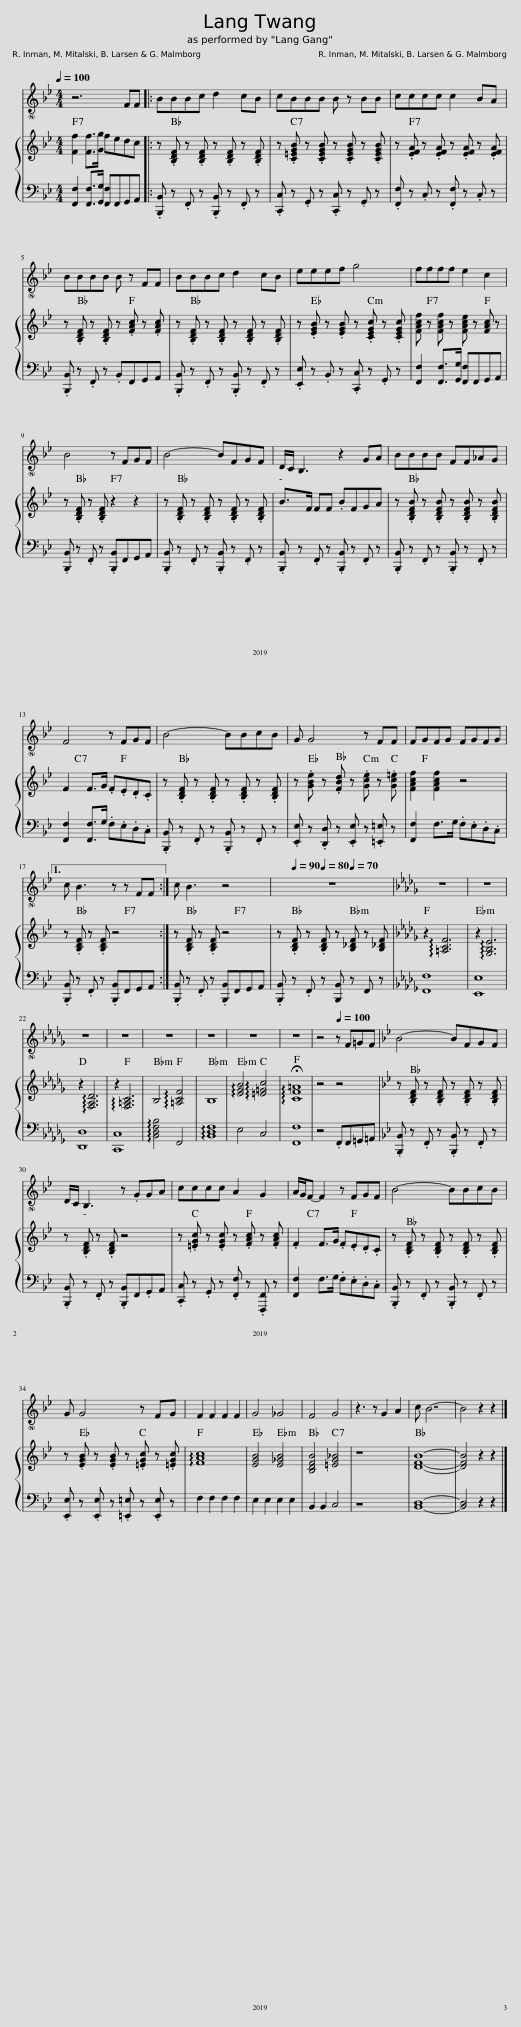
X:1
%%score 1 { 2 | 3 }
L:1/8
Q:1/4=100
M:4/4
I:linebreak $
K:Bb
V:1 treble
V:2 treble
V:3 bass
V:1
 z6 FF |: BBBc d2 cB | cBBB B z BB | cccc c2 BA |$ BBBB B z FF | %5
 BBBc d2 cB | eeef g4 | ffff e2 c2 |$ B4 z FGF | B4- BFGF | %10
 D/C/ B,3 z2 GA | BBBB FF_AG |$ F4 z FGF | B4- BBcB | G G4 z FF | %15
 FGFG FGFG |1$ c B3 z z FF :| c B3 z4 | z8[Q:1/4=90][Q:1/4=80][Q:1/4=70] |[K:Db] z8 | %20
 z8 |$ z8 | z8 | z8 | z8 | %25
 z8 | z8 | z4[Q:1/4=100] z F=GF |[K:Bb] B4- BFGF |$ D/C/ B,3 z .GGA | %30
 cccc A2 G2 | A/G/F- F2 z FGF | B4- BBcB |$ G G4 z FG | F2 F2 F2 F2 | %35
 G4 _G4 | F4 G4 | z3 z G2 A2 | c B7- | B4 z2 z2 |] %40
V:2
 [Ff]2 [Ff]>[Gg] fedc |: z .[B,DF] z .[B,DF] z .[B,DF] z .[B,DF] | z .[C=EGB] z .[CEGB] z .[CEGB] z .[CEGB] | z .[EFA] z .[EFA] z .[EFA] z .[EFA] |$ z .[B,DF] z .[B,DF] z .[FAc] z .[FAc] | %5
 z .[B,DF] z .[B,DF] z .[B,DF] z .[B,DF] | z .[EGB] z .[EGB] z .[CEGc] z .[CEGc] | [FAcf] z [FAcf] z [FAce] z [FAc] z |$ z .[B,DF] z .[B,DF] z2 z2 | z .[B,DF] z .[B,DF] z .[B,DF] z .[B,DF] | %10
 B>F FF .BFGA | z .[B,DFB] z .[B,DFB] z .[B,DFB] z .[B,DFB] |$ F2 F>G .F.E.D.C | z .[B,DF] z .[B,DF] z .[B,DF] z .[B,DF] | z .[GBe] z .[FBd] z .[Gce] z .[Gc=e] | %15
 [FAcf]2 [FAcf]2 z4 |1$ z .[B,DF] z .[B,DF] z4 :| z .[B,DF] z .[B,DF] z4 | z .[B,DF] z .[B,DF] z [B,_DF] z [B,_DF] |[K:Db] z2 !arpeggio![=A,CF]6 | %20
 z2 !arpeggio![G,B,E]6 |$ z2 !arpeggio![F,A,D]6 | z2 !arpeggio![F,=A,C]6 | B,4 !arpeggio![=A,CF]4 | B,8 | %25
 !arpeggio![EGB]4 !arpeggio![=E=Gc]4 | !arpeggio!!fermata![CF=A]8 | z4 z4 |[K:Bb] z .[B,DF] z .[B,DF] z .[B,DF] z .[B,DF] |$ z .[B,DF] z .[B,DF] z4 | %30
 z .[=EGc] z .[EGc] z .[FAc] z .[FAc] | .F2 F>G .F.E.D.C | z .[B,DF] z .[B,DF] z .[B,DF] z .[B,DF] |$ z .[EGB] z .[EGB] z .[=EGc] z .[=EGc] | !arpeggio![FAc]8 | %35
 [EGB]4 [E_GB]4 | [B,DFB]4 [=EG_B]4 | z8 | [DFB]8- | [DFB]4 z2 z2 |] %40
V:3
 [F,,F,]2 [F,,F,]>[G,,G,] [F,,F,]F,,G,,A,, |: .[B,,,B,,] z .F,, z .[B,,,B,,] z .F,, z | .[C,,C,] z .G,, z .[C,,C,] z .G,, z | .[F,,F,] z .C, z .[F,,F,] z .C, z |$ .[B,,,B,,] z .F,, z .B,,F,,G,,A,, | %5
 .[B,,,B,,] z .F,, z .[B,,,B,,] z .F,, z | .[E,,E,] z .B,, z .[C,,C,] z .G,, z | [F,,F,]2 [F,,F,]>[G,,G,] [F,,F,]F,,G,,A,, |$ .[B,,,B,,] z .F,, z .[B,,,B,,]F,,G,,A,, | .[B,,,B,,] z .F,, z .[B,,,B,,] z .F,, z | %10
 .[B,,,B,,] z .F,, z .[B,,,B,,] z .F,, z | .[B,,,B,,] z .F,, z .[B,,,B,,] z .F,, z |$ [F,,F,]2 [F,,F,]>G, .F,.E,.D,.C, | .[B,,,B,,] z .F,, z .[B,,,B,,] z .F,, z | .[E,,E,] z .[D,,D,] z .[E,,E,] z .[=E,,=E,] z | %15
 [F,,F,]2 F,>G, .F,.E,.D,.C, |1$ .[B,,,B,,] z .F,, z .[B,,,B,,]F,,G,,A,, :| .[B,,,B,,] z .F,, z .[B,,,B,,]F,,G,,A,, | .[B,,,B,,] z .F,, z [B,,,B,,] z F,, z |[K:Db] [F,,F,]8 | %20
 [E,,E,]8 |$ [D,,D,]8 | [C,,C,]8 | !arpeggio![B,,D,F,B,]4 F,,4 | !arpeggio![B,,D,F,]8 | %25
 E,4 C,4 | [F,,F,]8 | z4 .F,,F,,=G,,=A,, |[K:Bb] .[B,,,B,,] z .F,, z .[B,,,B,,] z .F,, z |$ .[B,,,B,,] z .F,, z .[B,,,B,,]F,,.G,,A,, | %30
 .[C,,C,] z .G,, z .[F,,F,] z .[F,,,F,,] z | [F,,F,]2 F,>G, .F,.E,.D,.C, | .[B,,,B,,] z .F,, z .[B,,,B,,] z .F,, z |$ .[E,,E,] z .[E,,E,] z .[=E,,=E,] z .[E,,E,] z | F,2 F,2 F,2 F,2 | %35
 E,2 E,2 E,2 E,2 | B,,2 B,,2 C,4 | z8 | [B,,D,]8- | [B,,D,]4 z2 z2 |] %40
